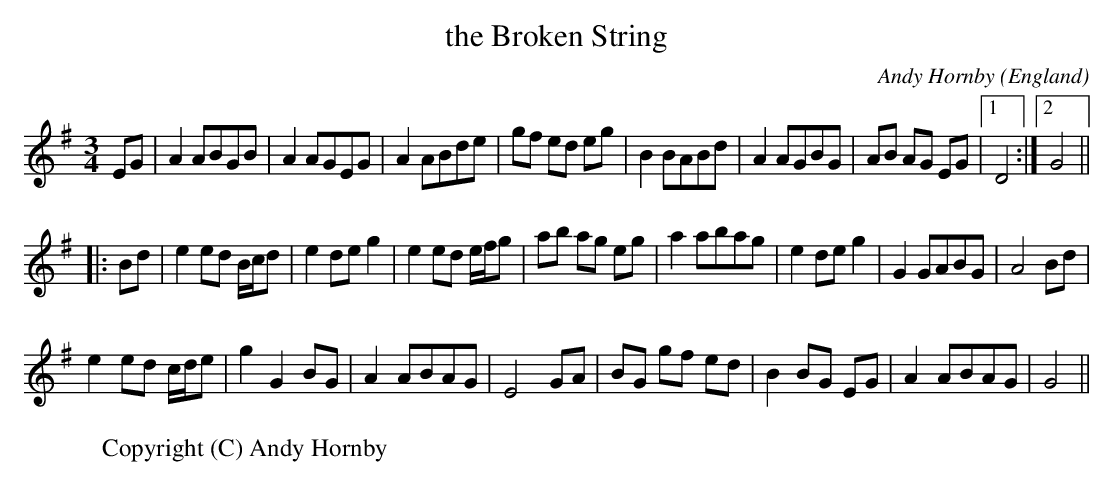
X:1
T:the Broken String
O:England
M:3/4
C:Andy Hornby
K:G
EG|\
A2 ABGB|A2 AGEG|A2 ABde|gf ed eg|\
B2BABd|A2 AGBG|AB AG EG|1 D4 :|2 G4 ||
|:Bd|\
e2 ed B/c/d|e2de g2|e2 ed e/f/g|ab ag eg|\
a2 abag|e2 de g2|G2 GABG|A4 Bd|
e2ed c/d/e|g2 G2 BG|A2 ABAG|E4 GA|\
BG gf ed|B2BG EG| A2ABAG| G4 ||
W:Copyright (C) Andy Hornby
